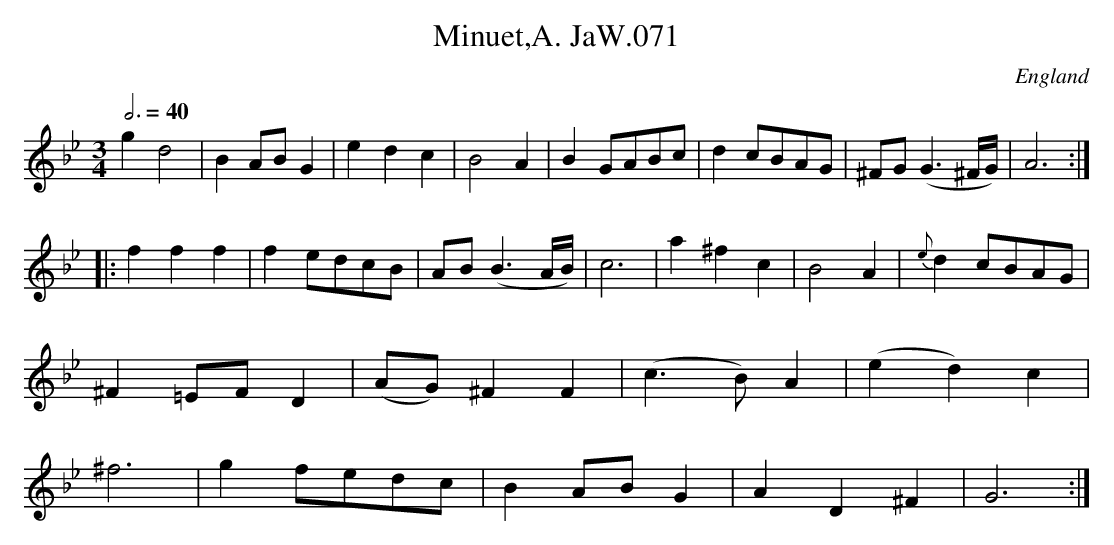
X:1
T:Minuet,A. JaW.071
L:1/8
M:3/4
O:England
Q:3/4=40
K:Bb
g2d4|B2ABG2|e2d2c2|B4A2|
B2GABc|d2cBAG|^FG (G3^F/G/)|A6:|!
|:f2f2f2|f2edcB|AB (B3A/B/)|c6|
a2^f2c2|B4A2|{e}d2cBAG|^F2=EFD2|
(AG)^F2F2|(c3B)A2|(e2d2)c2|^f6|
g2fedc|B2ABG2|A2D2^F2|G6:|
